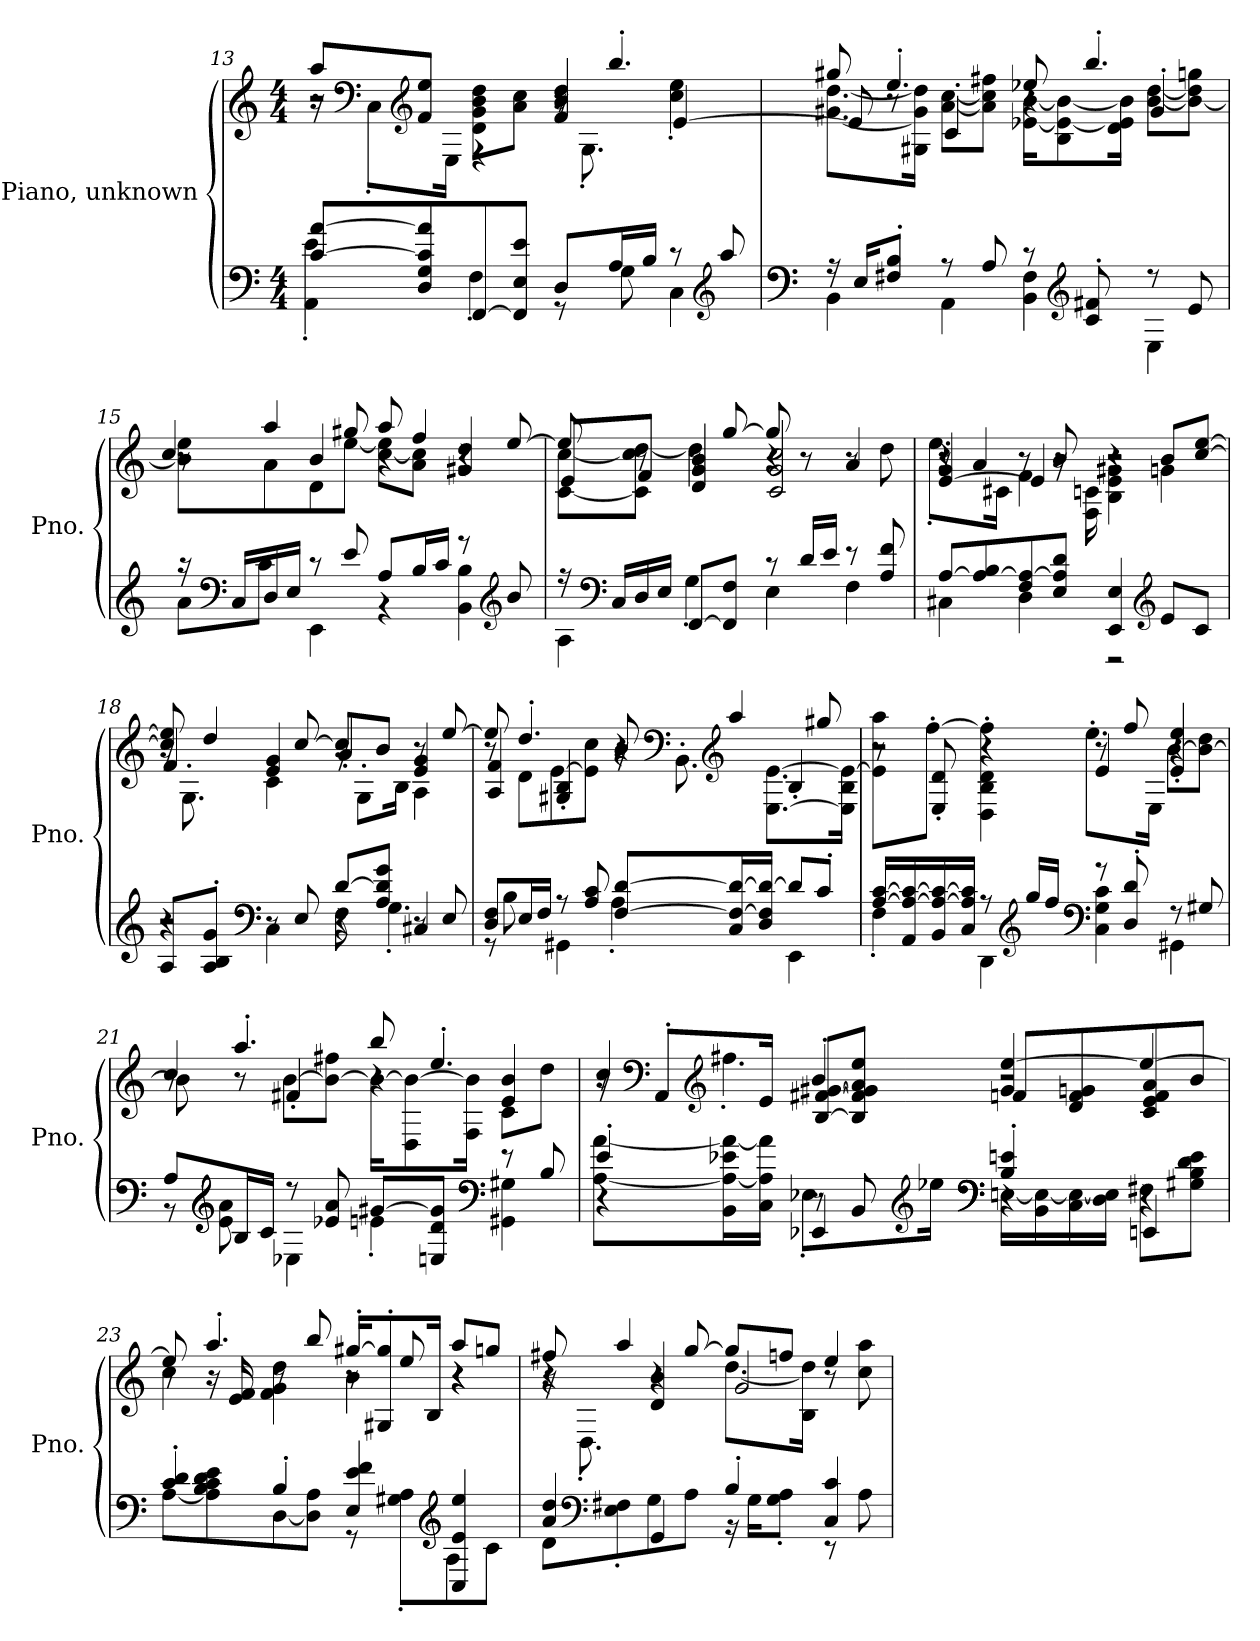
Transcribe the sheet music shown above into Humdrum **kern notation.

**kern	**kern
*part1	*part1
*staff2	*staff1
*I"Piano, unknown	*
*I'Pno.	*
*clefF4	*clefG2
*k[]	*k[]
*M4/4	*M4/4
=13	=13
*^	*^
*	*	*	*^
[8c/ [8a/L	4AA\' 4e\'	2r	16r	8aa/L
*	*	*clefF4	*	*
.	.	.	8C'\L	.
*	*	*clefG2	*	*
8D/ 8G/ 8c/] 8a/]	.	.	.	8f/ 8ee/J
.	.	.	16E\Jk	.
[8FF/	4F'\	.	8d\ 8g\ 8b\ 8dd\L	4r
8FF/] 8E/ 8e/J	.	.	8a\ 8cc\J	.
8D/L	8r	8r	16r	4f/ 4b/ 4dd/
.	.	.	8.G'\	.
16A/L	8G\	4.bb'/	.	.
16B/JJ	.	.	.	.
8r	4C\	.	4cc\' 4ee\'	[4e/
*clefG2	*	*	*	*
8aa/	.	.	.	.
!!LO:PB:g=z	!!	!!
=14	=14	=14	=14	=14
*clefF4	*	*	*	*
16r	4BB\	8gg#X/	[8.g#X\ [8.dd\L	8e/]
16E/KL	.	.	.	.
8F#X/' 8B/'J	.	4.ee'/	.	8r
.	.	.	16G#X\ 16g#\] 16dd\]Jk	.
8r	4AA\	.	[8a\ [8cc\L	4c'/
8A/	.	.	8a\] 8cc\] 8ff#X\J	.
8r	4BB\ 4F#\	8ee-X/	[16e-X\ [16b\KL	4r
.	.	.	8B\ 8e-\_ 8b\_	.
*clefG2	*	*	*	*
8c/' 8f#X/'	.	4.bb'/	.	.
.	.	.	16d\ 16e-\] 16b\]Jk	.
8r	4E\	.	[8b\ [8dd\L	4g#'/
8e/	.	.	8b\_ 8dd\] 8ggn\J	.
=15	=15	=15	=15	=15
16r	8a\L	8r	8b\] 8ee\L	4cc/
*clefF4	*	*	*	*
16C/LL	.	.	.	.
16D/	8c\J	4aa/	8a\	.
16E/JJ	.	.	.	.
8r	4EE\	.	8d\	4b/
8e/	.	8gg#X/	[8ee\J	.
8A/L	4r	8aa/	[8cc\ 8ee\]L	4r
16B/L	.	4ff/	8a\ 8cc\]J	.
16c/JJ	.	.	.	.
8r	4BB\ 4B\	.	4r	4g#X/ 4dd/
*clefG2	*	*	*	*
8b/	.	[8ee/	.	.
!!LO:LB:g=z	!!	!!
=16	=16	=16	=16	=16
16r	4A\	8ee/]	[8c\ [8cc\L	8e/L
*clefF4	*	*	*	*
16C/LL	.	.	.	.
16D/	.	8r	8c\] 8cc\] [8dd\J	8f/J
16E/JJ	.	.	.	.
[8FF/L	4G'\	8r	4dd\]	4d/ 4g/ 4b/
8FF/] 8F/J	.	[8gg/	.	.
8r	4E\	8gg/]	4r	2c/ 2g/ 2cc/
16d/LL	.	8r	.	.
16e/JJ	.	.	.	.
8r	4F\	4a/	8r	.
8A/ 8f/	.	.	8dd\	.
=17	=17	=17	=17	=17
*	*	*	*	*^
[8A/L	4C#X\	8r	4r	[4e/ 4g/	8.ee'\L
8A/_ 8B/	.	4a/	.	.	.
.	.	.	.	.	16c#X\Jk
8F/ 8A/_	4D\	.	4f\	4e/]	8r
8E/ 8A/] 8d/J	.	8b/	.	.	16r
.	.	.	.	.	16F\ 16cn\
4EE/ 4E/	2r	4r	2r	2r	4B\ 4e\ 4g#X\
*clefG2	*	*	*	*	*
8e/L	.	8b/L	.	.	4gn\
8c/J	.	[8cc/ [8ee/J	.	.	.
*	*	*	*	*v	*v
!!LO:LB:g=z
=18	=18	=18	=18	=18
*	*^	*	*	*
8A/L	4r	2r	8cc/] 8ee/]	4f/	16r
.	.	.	.	.	8.G'\
8A/' 8B/' 8g/'J	.	.	4dd/	.	.
*clefF4	*	*	*	*	*
8r	4C\	.	.	4e/ 4g/	4c'\
8E/	.	.	[8cc/	.	.
[8d/L	8F\	4r	8cc/L]	4a'/	16r
.	.	.	.	.	8G'\L
8A/ 8d/] 8g/J	4.G'\	.	8b/J	.	.
.	.	.	.	.	16B\Jk
8r	.	4C#X/	8r	4e/ 4g/	4A'\
8E/	.	.	[8ee/	.	.
*	*v	*v	*	*	*
=19	=19	=19	=19	=19
8D/ 8F/L	8r	8ee/]	4A/ 4f/	8r
16E/L	8B\	4.dd'/	.	8d\L
16F/JJ	.	.	.	.
8r	4GG#X\	.	4G#X/' 4B/'	[8e\
8A/ 8c/	.	.	.	8e\] 8cc\J
[8F/ [8d/L	4A'\	8b/	4r	16r
*	*	*clefF4	*	*
.	.	.	.	8.BB'\
*	*	*clefG2	*	*
16C/ 16F/_ 16d/_L	.	4aa/	.	.
16D/ 16F/] 16d/_JJ	.	.	.	.
8d/L]	4EE\	.	4B'/	[8.E\ [8.e\L
8c'/J	.	8gg#X/	.	.
.	.	.	.	16E\] 16B\ 16e\_Jk
!!LO:LB:g=z	!!	!!
=20	=20	=20	=20	=20
[16A/ [16c/LL	4F'\	2r	8r	8e\] 8aa\L
16AA/ 16A/_ 16c/_	.	.	.	.
16BB/ 16A/_ 16c/_	.	.	8E/' 8d/'	[8ff'\J
16C/ 16A/] 16c/]JJ	.	.	.	.
8r	4DD\	.	4r	4D\' 4B\' 4d\' 4ff\]'
*clefG2	*	*	*	*
16gg/LL	.	.	.	.
16ff/JJ	.	.	.	.
*clefF4	*	*	*	*
8r	4C\ 4G\ 4c\	8r	4e/	8.ee'\L
8D/' 8d/'	.	8ff/	.	.
.	.	.	.	16E\Jk
8r	4GG#X\	4r	4e/' 4ee/'	[8b\L
8G#X/	.	.	.	8b\_ 8dd\J
=21	=21	=21	=21	=21
8A/L	8r	8r	4cc/	8b\]
*clefG2	*	*	*	*
16B/L	8e\ 8a\	4.aa'/	.	8r
16c/JJ	.	.	.	.
8r	4E-X\	.	4f#X'/	[8b\L
8e-X/ 8a/	.	.	.	8b\_ 8ff#X\J
[8g#X/L	4en'\	8bb/	4r	16b\KL_
.	.	.	.	8D\ 8b\_
8En/ 8d/ 8g#/]J	.	4.ee'/	.	.
.	.	.	.	16F\ 16b\]Jk
*clefF4	*	*	*	*
8r	4GG#X\ 4G#X\	.	4e/ 4b/	8c\L
8B/	.	.	.	8dd\J
!!LO:LB:g=z	!!	!!
=22	=22	=22	=22	=22
*	*^	*	*	*
4e'/	[8A\ [8a\L	4r	4cc/	8r	16r
*	*	*	*clefF4	*	*
.	.	.	.	.	8AA'/L
*	*	*	*clefG2	*	*
.	16BB\ 16A\_ 16e-X\ 16a\_L	.	.	4.ff#X'\	.
.	16C\ 16A\] 16a\]JJ	.	.	.	16e/Jk
4EE-X/	8.E-X'\L	8r	4b'/	.	[8B/ [8f#X/ [8g#X/L
.	.	8BB/	.	.	8B/] 8f#/] 8g#/] 8a/ 8ee/J
*clefG2	*	*	*	*	*
.	16ee-X\Jk	.	.	.	.
*clefF4	*	*	*	*	*
4B/' 4en/'	[16En\LL	4r	4g#/ [4ee/	2r	8fn/L
.	16BB\ 16E\_	.	.	.	.
.	16C\ 16E\_	.	.	.	8d/ 8f/ 8gn/
.	16D\ 16E\]JJ	.	.	.	.
4r	8F#X\L	4EEn/	4ee/_	.	8c/ 8e/ 8f/ 8a/
.	8G#X\ 8B\ 8d\ 8e\J	.	.	.	8b/J
*	*v	*v	*	*	*
!!LO:LB:g=z	!!	!!
=23	=23	=23	=23	=23
4c/' 4d/'	[8A\L	8ee/]	4cc\	8r
.	8A\] 8B\ 8c\ 8d\ 8e\	4.aa'/	.	16r
.	.	.	.	16e/ 16f/
4B'/	[8D\	.	4f\ 4g\ 4dd\	8r
.	8D\] 8A\J	.	.	8bb/
4E/ 4e/ 4f/	8r	8r	4b\	[16gg#X'/KL
.	.	.	.	8G#X/' 8gg#/]'
.	8G#X\' 8A\'L	8ee/	.	.
.	.	.	.	16B/Jk
*clefG2	*	*	*	*
4C/ 4e/ 4ee/	8A\	4r	4r	8aa/L
.	8c\J	.	.	8ggn/J
=24	=24	=24	=24	=24
4a/ 4dd/	8d\L	8ff#X/	16r	4r
.	.	.	8.D'\	.
*clefF4	*	*	*	*
.	8E\' 8F#X\'	4aa/	.	.
4GG/	8G\	.	4r	4d/ 4b/
.	8A\J	[8gg/	.	.
4B'/	16r	8gg/L]	[8.dd\L	2g/
.	16G\KL	.	.	.
.	8G\' 8A\'J	8ffn/J	.	.
.	.	.	16B\ 16dd\]Jk	.
4C/ 4c/	8r	4ee/	8r	.
.	8A\	.	8cc\ 8aa\	.
*v	*v	*	*	*
*	*v	*v	*v
=	=
*-	*-
